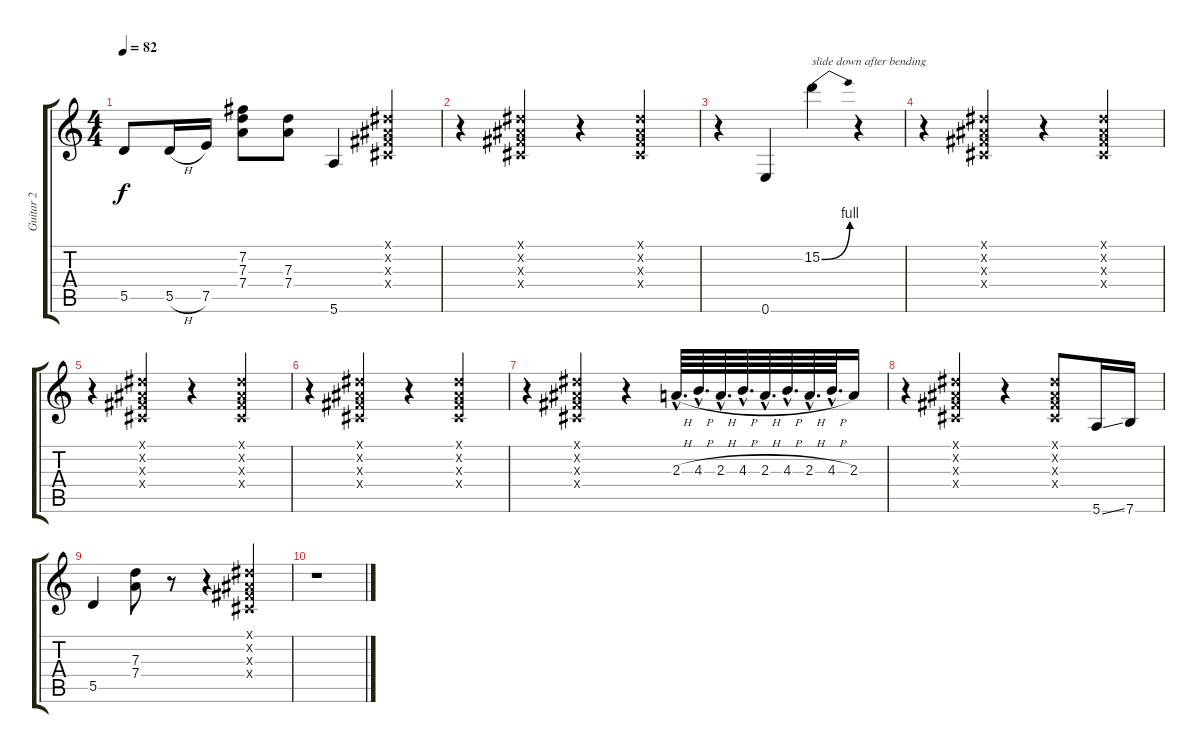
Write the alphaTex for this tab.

\track ("Guitar 2" "Guitar 2") {instrument electricguitarclean}
\staff {score tabs}
\tuning (E4 B3 G3 D3 A2 E2) {hide}
\ts (4 4)
\tempo 82
\clef g2
\ks c
5.5.8{dy f} 5.5{h}.16 7.5.16 (7.2 7.3 7.4).8 (7.3 7.4).8 5.6.4 (-1.1{x} -1.2{x} -1.3{x} -1.4{x}).4 |
r.4 (-1.1{x} -1.2{x} -1.3{x} -1.4{x}).4 r.4 (-1.1{x} -1.2{x} -1.3{x} -1.4{x}).4 |
r.4 0.6.4 15.2{be (bend 0 0 60 4)}.4{txt "slide down after bending"} r.4 |
r.4 (-1.1{x} -1.2{x} -1.3{x} -1.4{x}).4 r.4 (-1.1{x} -1.2{x} -1.3{x} -1.4{x}).4 |
r.4 (-1.1{x} -1.2{x} -1.3{x} -1.4{x}).4 r.4 (-1.1{x} -1.2{x} -1.3{x} -1.4{x}).4 |
r.4 (-1.1{x} -1.2{x} -1.3{x} -1.4{x}).4 r.4 (-1.1{x} -1.2{x} -1.3{x} -1.4{x}).4 |
r.4 (-1.1{x} -1.2{x} -1.3{x} -1.4{x}).4 r.4 2.3{h hac}.64{d} 4.3{h hac}.64{d} 2.3{h hac}.64{d} 4.3{h hac}.64{d} 2.3{h hac}.64{d} 4.3{h hac}.64{d} 2.3{h hac}.64{d} 4.3{h hac}.64{d} 2.3.16 |
r.4 (-1.1{x} -1.2{x} -1.3{x} -1.4{x}).4 r.4 (-1.1{x} -1.2{x} -1.3{x} -1.4{x}).8 5.6{ss}.16 7.6.16 |
5.5.4 (7.3 7.4).8 r.8 r.4 (-1.1{x} -1.2{x} -1.3{x} -1.4{x}).4 |
r.1
